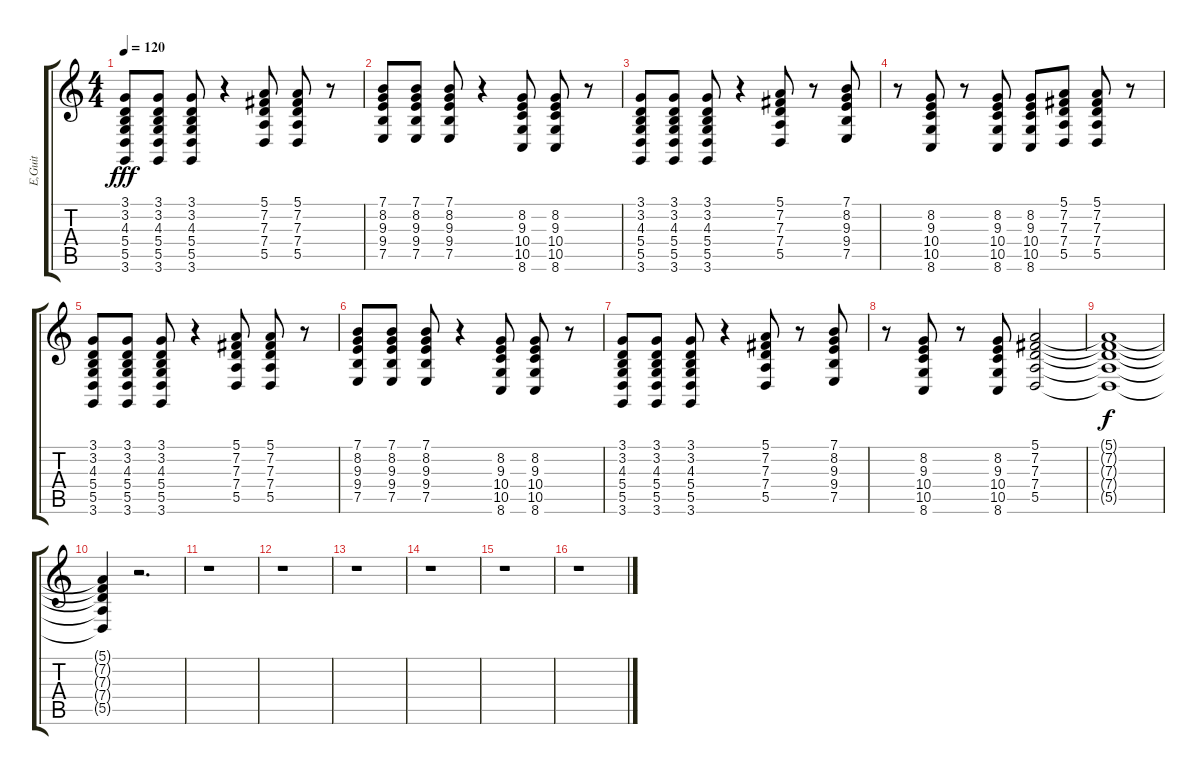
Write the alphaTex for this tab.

\track ("E,Guit" "E,Guit") {instrument harpsichord}
\staff {score tabs}
\tuning (E4 B3 G3 D3 A2 E2) {hide}
\ts (4 4)
\tempo 120
\clef g2
\ks c
(3.1 3.2 4.3 5.4 5.5 3.6).8{dy fff instrument harpsichord} (3.1 3.2 4.3 5.4 5.5 3.6).8 (3.1 3.2 4.3 5.4 5.5 3.6).8 r.4 (5.1 7.2 7.3 7.4 5.5).8 (5.1 7.2 7.3 7.4 5.5).8 r.8 |
(7.1 8.2 9.3 9.4 7.5).8 (7.1 8.2 9.3 9.4 7.5).8 (7.1 8.2 9.3 9.4 7.5).8 r.4 (8.2 9.3 10.4 10.5 8.6).8 (8.2 9.3 10.4 10.5 8.6).8 r.8 |
(3.1 3.2 4.3 5.4 5.5 3.6).8 (3.1 3.2 4.3 5.4 5.5 3.6).8 (3.1 3.2 4.3 5.4 5.5 3.6).8 r.4 (5.1 7.2 7.3 7.4 5.5).8 r.8 (7.1 8.2 9.3 9.4 7.5).8 |
r.8 (8.2 9.3 10.4 10.5 8.6).8 r.8 (8.2 9.3 10.4 10.5 8.6).8 (8.2 9.3 10.4 10.5 8.6).8 (5.1 7.2 7.3 7.4 5.5).8 (5.1 7.2 7.3 7.4 5.5).8 r.8 |
(3.1 3.2 4.3 5.4 5.5 3.6).8 (3.1 3.2 4.3 5.4 5.5 3.6).8 (3.1 3.2 4.3 5.4 5.5 3.6).8 r.4 (5.1 7.2 7.3 7.4 5.5).8 (5.1 7.2 7.3 7.4 5.5).8 r.8 |
(7.1 8.2 9.3 9.4 7.5).8 (7.1 8.2 9.3 9.4 7.5).8 (7.1 8.2 9.3 9.4 7.5).8 r.4 (8.2 9.3 10.4 10.5 8.6).8 (8.2 9.3 10.4 10.5 8.6).8 r.8 |
(3.1 3.2 4.3 5.4 5.5 3.6).8 (3.1 3.2 4.3 5.4 5.5 3.6).8 (3.1 3.2 4.3 5.4 5.5 3.6).8 r.4 (5.1 7.2 7.3 7.4 5.5).8 r.8 (7.1 8.2 9.3 9.4 7.5).8 |
r.8 (8.2 9.3 10.4 10.5 8.6).8 r.8 (8.2 9.3 10.4 10.5 8.6).8 (5.1 7.2 7.3 7.4 5.5).2 |
(5.1{t} 7.2{t} 7.3{t} 7.4{t} 5.5{t}).1{dy f} |
(5.1{t} 7.2{t} 7.3{t} 7.4{t} 5.5{t}).4 r.2{d} |
r.1 |
r.1 |
r.1 |
r.1 |
r.1 |
r.1
